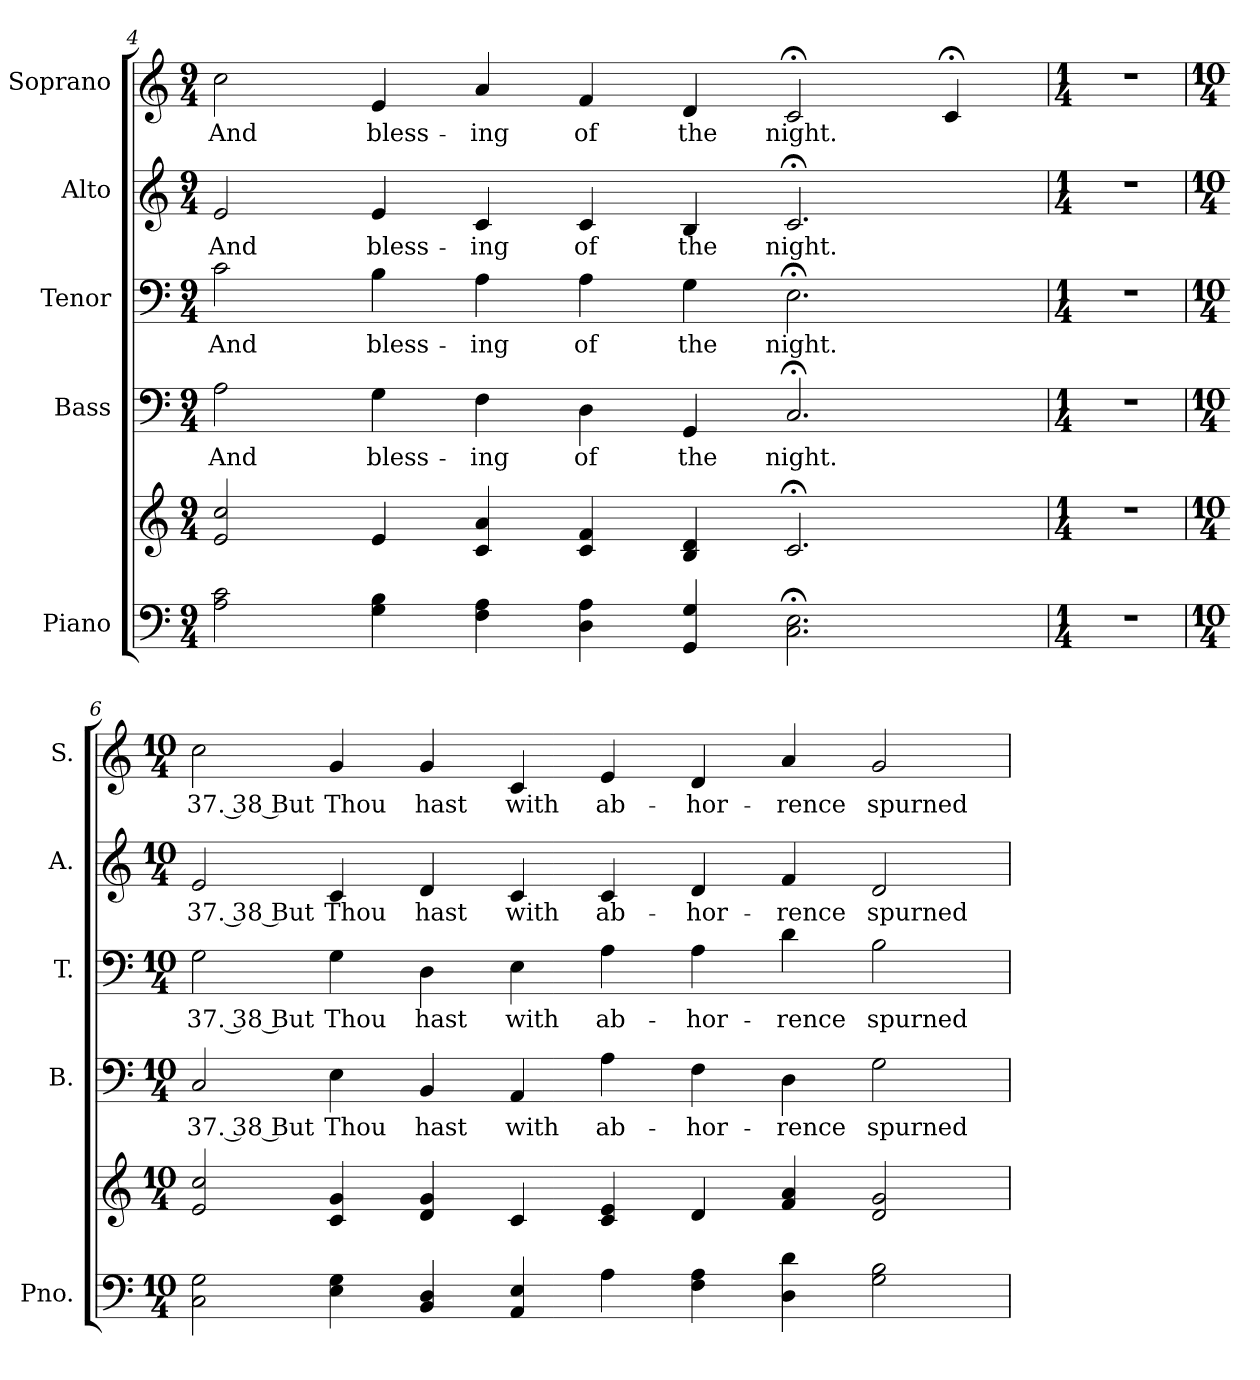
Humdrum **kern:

**kern	**kern	**kern	**text	**kern	**text	**kern	**text	**kern	**text
*part5	*part5	*part4	*part4	*part3	*part3	*part2	*part2	*part1	*part1
*staff6	*staff5	*staff4	*staff4	*staff3	*staff3	*staff2	*staff2	*staff1	*staff1
*I"Piano	*	*I"Bass	*	*I"Tenor	*	*I"Alto	*	*I"Soprano	*
*I'Pno.	*	*I'B.	*	*I'T.	*	*I'A.	*	*I'S.	*
*clefF4	*clefG2	*clefF4	*	*clefF4	*	*clefG2	*	*clefG2	*
*k[]	*k[]	*k[]	*	*k[]	*	*k[]	*	*k[]	*
*C:	*C:	*C:	*	*C:	*	*C:	*	*C:	*
*M9/4	*M9/4	*M9/4	*	*M9/4	*	*M9/4	*	*M9/4	*
=4	=4	=4	=4	=4	=4	=4	=4	=4	=4
!	!	!	!LO:LY:b:color=#000000	!	!	!	!	!	!
!	!	!	!	!	!LO:LY:b:color=#000000	!	!	!	!
!	!	!	!	!	!	!	!LO:LY:b:color=#000000	!	!
!	!	!	!	!	!	!	!	!	!LO:LY:b:color=#000000
2Ai\ 2ci	2ei/ 2cci	2Ai\	And	2ci\	And	2ei/	And	2cci\	And
!	!	!	!LO:LY:b:color=#000000	!	!	!	!	!	!
!	!	!	!	!	!LO:LY:b:color=#000000	!	!	!	!
!	!	!	!	!	!	!	!LO:LY:b:color=#000000	!	!
!	!	!	!	!	!	!	!	!	!LO:LY:b:color=#000000
4Gi\ 4Bi	4ei/	4Gi\	bless-	4Bi\	bless-	4ei/	bless-	4ei/	bless-
!	!	!	!LO:LY:b:color=#000000	!	!	!	!	!	!
!	!	!	!	!	!LO:LY:b:color=#000000	!	!	!	!
!	!	!	!	!	!	!	!LO:LY:b:color=#000000	!	!
!	!	!	!	!	!	!	!	!	!LO:LY:b:color=#000000
4Fi\ 4Ai	4ci/ 4ai	4Fi\	-ing	4Ai\	-ing	4ci/	-ing	4ai/	-ing
!	!	!	!LO:LY:b:color=#000000	!	!	!	!	!	!
!	!	!	!	!	!LO:LY:b:color=#000000	!	!	!	!
!	!	!	!	!	!	!	!LO:LY:b:color=#000000	!	!
!	!	!	!	!	!	!	!	!	!LO:LY:b:color=#000000
4Di\ 4Ai	4ci/ 4fi	4Di\	of	4Ai\	of	4ci/	of	4fi/	of
!	!	!	!LO:LY:b:color=#000000	!	!	!	!	!	!
!	!	!	!	!	!LO:LY:b:color=#000000	!	!	!	!
!	!	!	!	!	!	!	!LO:LY:b:color=#000000	!	!
!	!	!	!	!	!	!	!	!	!LO:LY:b:color=#000000
4GGi/ 4Gi	4Bi/ 4di	4GGi/	the	4Gi\	the	4Bi/	the	4di/	the
!	!	!	!LO:LY:b:color=#000000	!	!	!	!	!	!
!	!	!	!	!	!LO:LY:b:color=#000000	!	!	!	!
!	!	!	!	!	!	!	!LO:LY:b:color=#000000	!	!
!	!	!	!	!	!	!	!	!	!LO:LY:b:color=#000000
2.Ci\; 2.Ei;	2.c;i/	2.C;i/	night.	2.E;i\	night.	2.c;i/	night.	2c;i/	night.
.	.	.	.	.	.	.	.	4c;i/	.
!!LO:PB:g=z
=5	=5	=5	=5	=5	=5	=5	=5	=5	=5
*M1/4	*M1/4	*M1/4	*	*M1/4	*	*M1/4	*	*M1/4	*
!LO:N:vis=1	!LO:N:vis=1	!LO:N:vis=1	!	!LO:N:vis=1	!	!LO:N:vis=1	!	!LO:N:vis=1	!
4r	4r	4r	.	4r	.	4r	.	4r	.
=6	=6	=6	=6	=6	=6	=6	=6	=6	=6
*M10/4	*M10/4	*M10/4	*	*M10/4	*	*M10/4	*	*M10/4	*
!	!	!	!LO:LY:b:color=#000000	!	!	!	!	!	!
!	!	!	!	!	!LO:LY:b:color=#000000	!	!	!	!
!	!	!	!	!	!	!	!LO:LY:b:color=#000000	!	!
!	!	!	!	!	!	!	!	!	!LO:LY:b:color=#000000
2Ci\ 2Gi	2ei/ 2cci	2Ci/	37. 38 But	2Gi\	37. 38 But	2ei/	37. 38 But	2cci\	37. 38 But
!	!	!	!LO:LY:b:color=#000000	!	!	!	!	!	!
!	!	!	!	!	!LO:LY:b:color=#000000	!	!	!	!
!	!	!	!	!	!	!	!LO:LY:b:color=#000000	!	!
!	!	!	!	!	!	!	!	!	!LO:LY:b:color=#000000
4Ei\ 4Gi	4ci/ 4gi	4Ei\	Thou	4Gi\	Thou	4ci/	Thou	4gi/	Thou
!	!	!	!LO:LY:b:color=#000000	!	!	!	!	!	!
!	!	!	!	!	!LO:LY:b:color=#000000	!	!	!	!
!	!	!	!	!	!	!	!LO:LY:b:color=#000000	!	!
!	!	!	!	!	!	!	!	!	!LO:LY:b:color=#000000
4BBi/ 4Di	4di/ 4gi	4BBi/	hast	4Di\	hast	4di/	hast	4gi/	hast
!	!	!	!LO:LY:b:color=#000000	!	!	!	!	!	!
!	!	!	!	!	!LO:LY:b:color=#000000	!	!	!	!
!	!	!	!	!	!	!	!LO:LY:b:color=#000000	!	!
!	!	!	!	!	!	!	!	!	!LO:LY:b:color=#000000
4AAi/ 4Ei	4ci/	4AAi/	with	4Ei\	with	4ci/	with	4ci/	with
!	!	!	!LO:LY:b:color=#000000	!	!	!	!	!	!
!	!	!	!	!	!LO:LY:b:color=#000000	!	!	!	!
!	!	!	!	!	!	!	!LO:LY:b:color=#000000	!	!
!	!	!	!	!	!	!	!	!	!LO:LY:b:color=#000000
4Ai\	4ci/ 4ei	4Ai\	ab-	4Ai\	ab-	4ci/	ab-	4ei/	ab-
!	!	!	!LO:LY:b:color=#000000	!	!	!	!	!	!
!	!	!	!	!	!LO:LY:b:color=#000000	!	!	!	!
!	!	!	!	!	!	!	!LO:LY:b:color=#000000	!	!
!	!	!	!	!	!	!	!	!	!LO:LY:b:color=#000000
4Fi\ 4Ai	4di/	4Fi\	-hor-	4Ai\	-hor-	4di/	-hor-	4di/	-hor-
!	!	!	!LO:LY:b:color=#000000	!	!	!	!	!	!
!	!	!	!	!	!LO:LY:b:color=#000000	!	!	!	!
!	!	!	!	!	!	!	!LO:LY:b:color=#000000	!	!
!	!	!	!	!	!	!	!	!	!LO:LY:b:color=#000000
4Di\ 4di	4fi/ 4ai	4Di\	-rence	4di\	-rence	4fi/	-rence	4ai/	-rence
!	!	!	!LO:LY:b:color=#000000	!	!	!	!	!	!
!	!	!	!	!	!LO:LY:b:color=#000000	!	!	!	!
!	!	!	!	!	!	!	!LO:LY:b:color=#000000	!	!
!	!	!	!	!	!	!	!	!	!LO:LY:b:color=#000000
2Gi\ 2Bi	2di/ 2gi	2Gi\	spurned	2Bi\	spurned	2di/	spurned	2gi/	spurned
=	=	=	=	=	=	=	=	=	=
*-	*-	*-	*-	*-	*-	*-	*-	*-	*-
